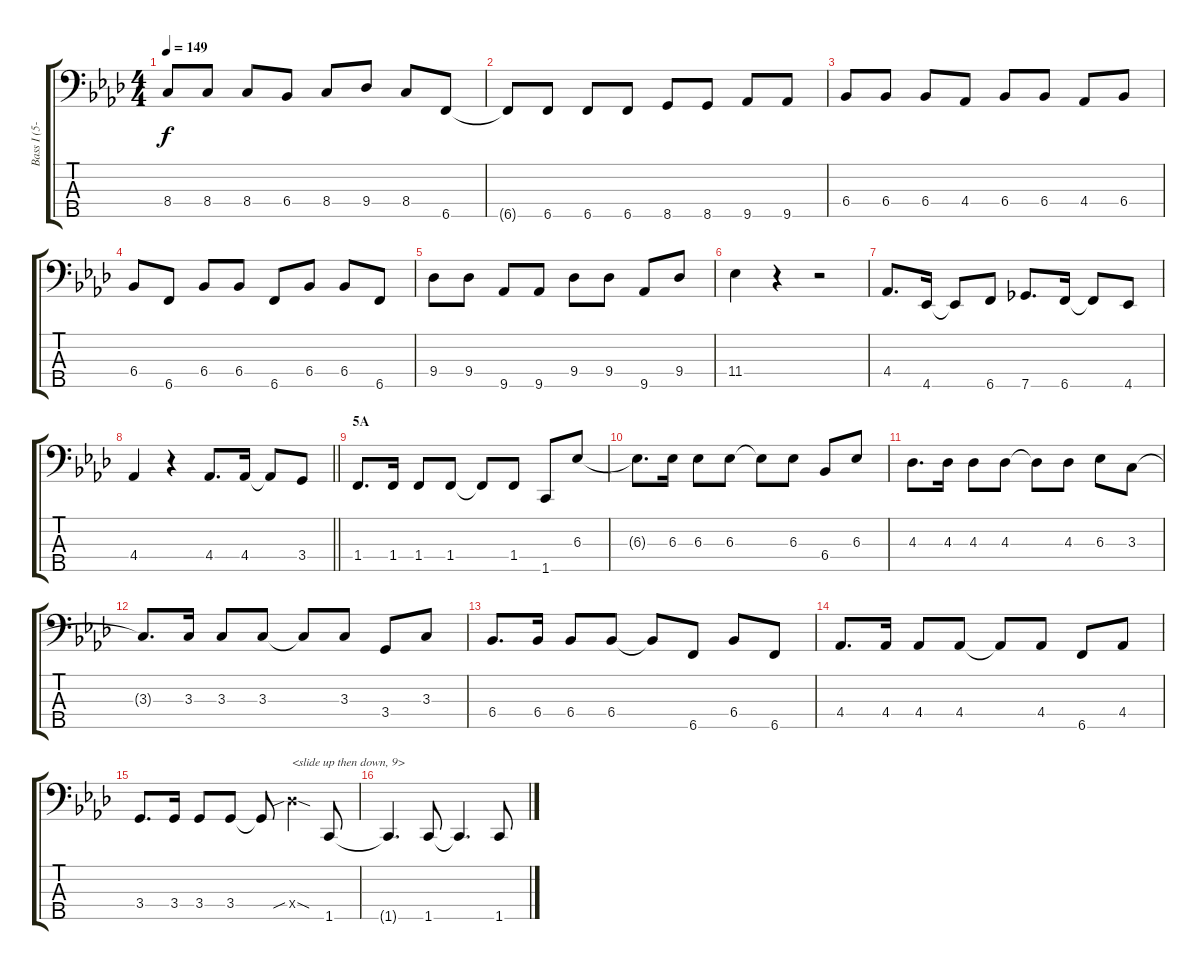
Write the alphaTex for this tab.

\track ("Bass I (5-Strings)" "Bass I (5-") {instrument electricbassfinger}
\staff {score tabs}
\tuning (G2 D2 A1 E1 B0) {hide}
\ts (4 4)
\tempo 149
\clef f4
\ks ab
8.4.8{dy f} 8.4.8 8.4.8 6.4.8 8.4.8 9.4.8 8.4.8 6.5.8 |
6.5{t}.8 6.5.8 6.5.8 6.5.8 8.5.8 8.5.8 9.5.8 9.5.8 |
6.4.8 6.4.8 6.4.8 4.4.8 6.4.8 6.4.8 4.4.8 6.4.8 |
6.4.8 6.5.8 6.4.8 6.4.8 6.5.8 6.4.8 6.4.8 6.5.8 |
9.4.8 9.4.8 9.5.8 9.5.8 9.4.8 9.4.8 9.5.8 9.4.8 |
11.4.4 r.4 r.2 |
4.4.8{d} 4.5.16 4.5{t}.8 6.5.8 7.5.8{d} 6.5.16 6.5{t}.8 4.5.8 |
\barLineRight lightlight
4.4.4 r.4 4.4.8{d} 4.4.16 4.4{t}.8 3.4.8 |
\section ("" "5A")
1.4.8{d} 1.4.16 1.4.8 1.4.8 1.4{t}.8 1.4.8 1.5.8 6.3.8 |
6.3{t}.8{d} 6.3.16 6.3.8 6.3.8 6.3{t}.8 6.3.8 6.4.8 6.3.8 |
4.3.8{d} 4.3.16 4.3.8 4.3.8 4.3{t}.8 4.3.8 6.3.8 3.3.8 |
3.3{t}.8{d} 3.3.16 3.3.8 3.3.8 3.3{t}.8 3.3.8 3.4.8 3.3.8 |
6.4.8{d} 6.4.16 6.4.8 6.4.8 6.4{t}.8 6.5.8 6.4.8 6.5.8 |
4.4.8{d} 4.4.16 4.4.8 4.4.8 4.4{t}.8 4.4.8 6.5.8 4.4.8 |
3.4.8{d} 3.4.16 3.4.8 3.4.8 3.4{t}.8 9.4{sib sod x}.4{txt "<slide up then down, 9>"} 1.5.8 |
1.5{t}.4{d} 1.5.8 1.5{t}.4{d} 1.5.8
